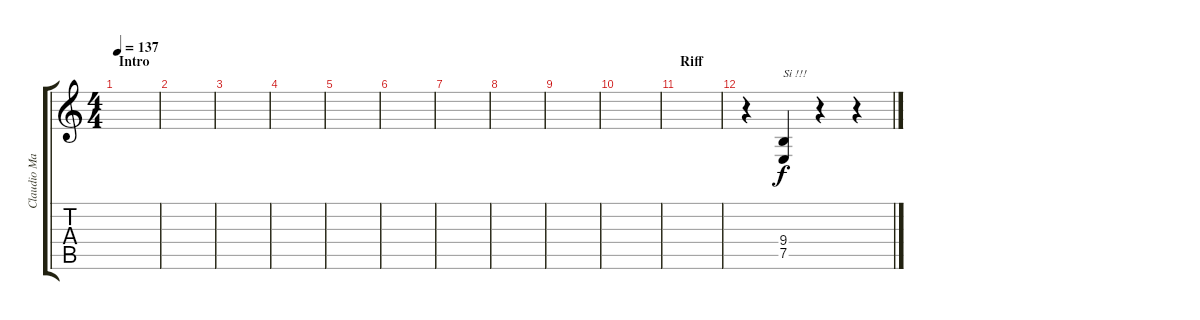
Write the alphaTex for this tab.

\track ("Claudio Marciello (Gtr 2)" "Claudio Ma") {instrument cello}
\staff {score tabs}
\tuning (E4 B3 G3 D3 A2 E2) {hide}
\ts (4 4)
\section ("" "Intro")
\tempo 137
\clef g2
\ks c
|
|
|
|
|
|
|
|
|
|
\section ("" "Riff")
|
r.4{volume 16} (9.4 7.5).4{txt "Si !!!"} r.4{volume 13 instrument distortionguitar} r.4
